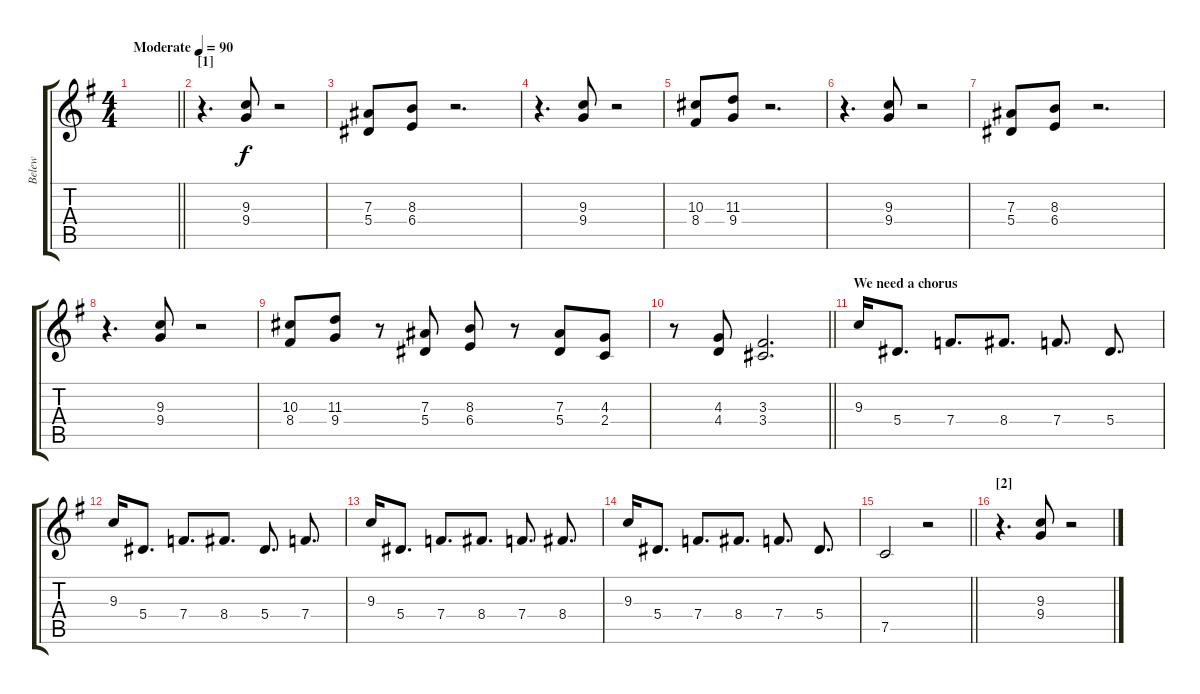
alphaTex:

\track ("Belew" "Belew") {instrument overdrivenguitar}
\staff {score tabs}
\tuning (C4 G3 Eb3 Bb2 F2 C2) {hide}
\ts (4 4)
\tempo (90 "Moderate")
\clef g2
\barLineRight lightlight
\ks eminor
|
\section ("" "[1]")
r.4{d} (9.3 9.4).8 r.2 |
(7.3 5.4).8 (8.3 6.4).8 r.2{d} |
r.4{d} (9.3 9.4).8 r.2 |
(10.3 8.4).8 (11.3 9.4).8 r.2{d} |
r.4{d} (9.3 9.4).8 r.2 |
(7.3 5.4).8 (8.3 6.4).8 r.2{d} |
r.4{d} (9.3 9.4).8 r.2 |
(10.3 8.4).8 (11.3 9.4).8 r.8 (7.3 5.4).8 (8.3 6.4).8 r.8 (7.3 5.4).8 (4.3 2.4).8 |
\barLineRight lightlight
r.8 (4.3 4.4).8 (3.3 3.4).2{d} |
\section ("" "We need a chorus")
9.3.16 5.4.8{d} 7.4.8{d} 8.4.8{d} 7.4.8{d} 5.4.8{d} |
9.3.16 5.4.8{d} 7.4.8{d} 8.4.8{d} 5.4.8{d} 7.4.8{d} |
9.3.16 5.4.8{d} 7.4.8{d} 8.4.8{d} 7.4.8{d} 8.4.8{d} |
9.3.16 5.4.8{d} 7.4.8{d} 8.4.8{d} 7.4.8{d} 5.4.8{d} |
\barLineRight lightlight
7.5.2 r.2 |
\section ("" "[2]")
r.4{d} (9.3 9.4).8 r.2
